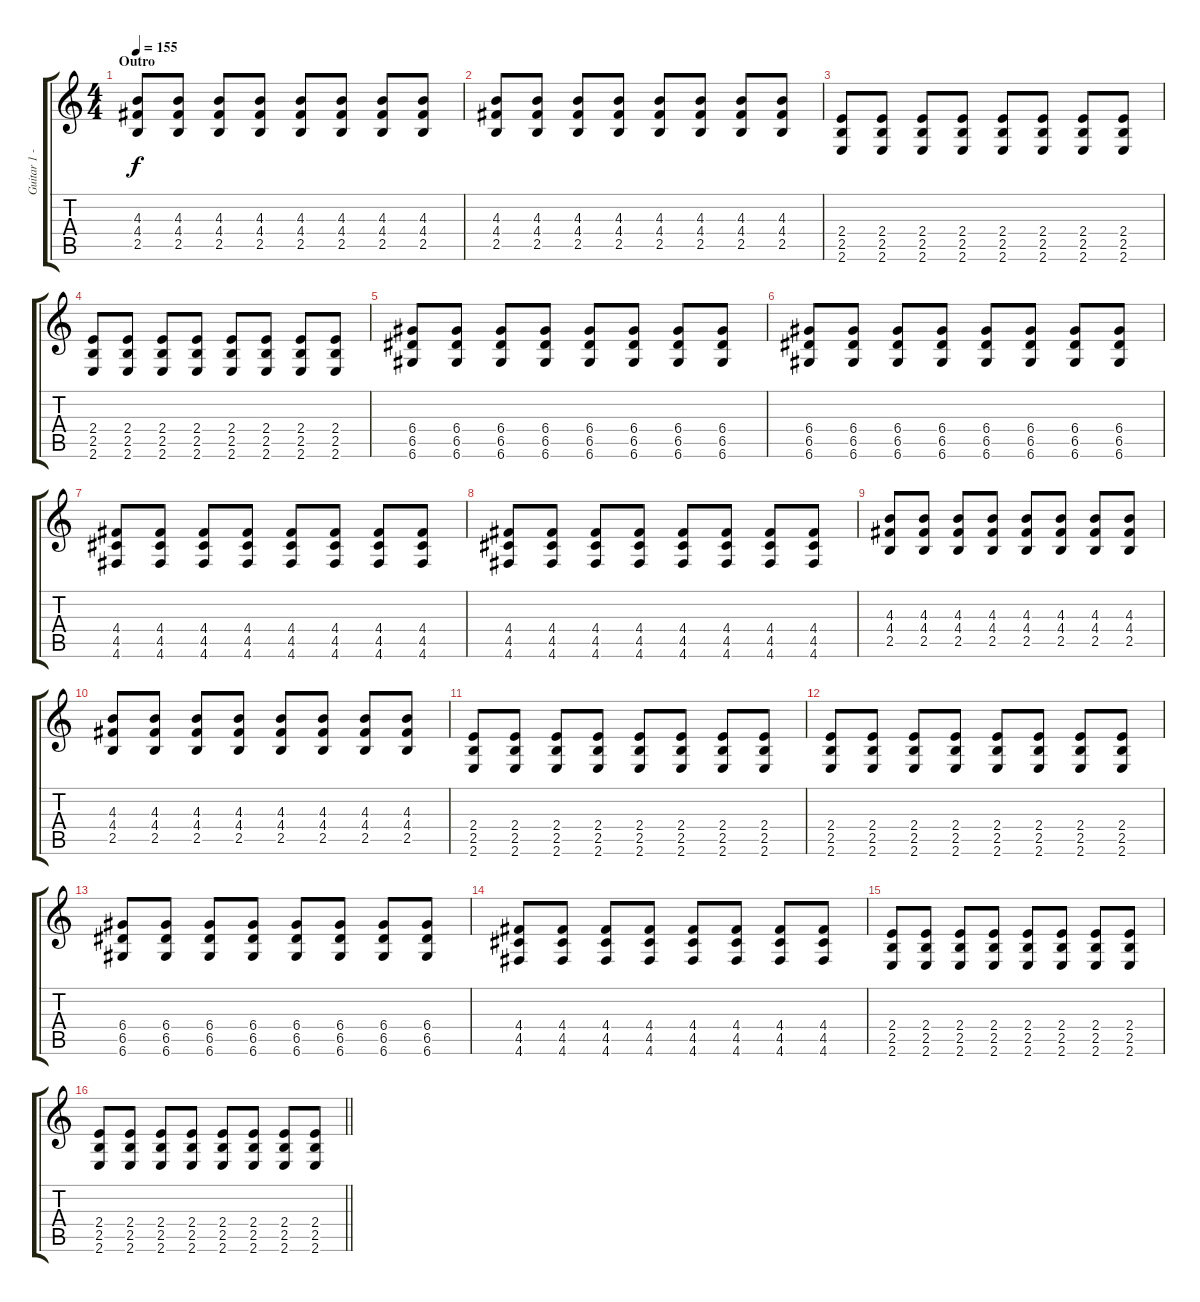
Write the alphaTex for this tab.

\track ("Guitar 1 - Overdrive" "Guitar 1 -") {instrument overdrivenguitar}
\staff {score tabs}
\tuning (E4 B3 G3 D3 A2 D2) {hide}
\ts (4 4)
\section ("" "Outro")
\tempo 155
\clef g2
\ks c
(4.3 4.4 2.5).8{dy f} (4.3 4.4 2.5).8 (4.3 4.4 2.5).8 (4.3 4.4 2.5).8 (4.3 4.4 2.5).8 (4.3 4.4 2.5).8 (4.3 4.4 2.5).8 (4.3 4.4 2.5).8 |
(4.3 4.4 2.5).8 (4.3 4.4 2.5).8 (4.3 4.4 2.5).8 (4.3 4.4 2.5).8 (4.3 4.4 2.5).8 (4.3 4.4 2.5).8 (4.3 4.4 2.5).8 (4.3 4.4 2.5).8 |
(2.4 2.5 2.6).8 (2.4 2.5 2.6).8 (2.4 2.5 2.6).8 (2.4 2.5 2.6).8 (2.4 2.5 2.6).8 (2.4 2.5 2.6).8 (2.4 2.5 2.6).8 (2.4 2.5 2.6).8 |
(2.4 2.5 2.6).8 (2.4 2.5 2.6).8 (2.4 2.5 2.6).8 (2.4 2.5 2.6).8 (2.4 2.5 2.6).8 (2.4 2.5 2.6).8 (2.4 2.5 2.6).8 (2.4 2.5 2.6).8 |
(6.4 6.5 6.6).8 (6.4 6.5 6.6).8 (6.4 6.5 6.6).8 (6.4 6.5 6.6).8 (6.4 6.5 6.6).8 (6.4 6.5 6.6).8 (6.4 6.5 6.6).8 (6.4 6.5 6.6).8 |
(6.4 6.5 6.6).8 (6.4 6.5 6.6).8 (6.4 6.5 6.6).8 (6.4 6.5 6.6).8 (6.4 6.5 6.6).8 (6.4 6.5 6.6).8 (6.4 6.5 6.6).8 (6.4 6.5 6.6).8 |
(4.4 4.5 4.6).8 (4.4 4.5 4.6).8 (4.4 4.5 4.6).8 (4.4 4.5 4.6).8 (4.4 4.5 4.6).8 (4.4 4.5 4.6).8 (4.4 4.5 4.6).8 (4.4 4.5 4.6).8 |
(4.4 4.5 4.6).8 (4.4 4.5 4.6).8 (4.4 4.5 4.6).8 (4.4 4.5 4.6).8 (4.4 4.5 4.6).8 (4.4 4.5 4.6).8 (4.4 4.5 4.6).8 (4.4 4.5 4.6).8 |
(4.3 4.4 2.5).8 (4.3 4.4 2.5).8 (4.3 4.4 2.5).8 (4.3 4.4 2.5).8 (4.3 4.4 2.5).8 (4.3 4.4 2.5).8 (4.3 4.4 2.5).8 (4.3 4.4 2.5).8 |
(4.3 4.4 2.5).8 (4.3 4.4 2.5).8 (4.3 4.4 2.5).8 (4.3 4.4 2.5).8 (4.3 4.4 2.5).8 (4.3 4.4 2.5).8 (4.3 4.4 2.5).8 (4.3 4.4 2.5).8 |
(2.4 2.5 2.6).8 (2.4 2.5 2.6).8 (2.4 2.5 2.6).8 (2.4 2.5 2.6).8 (2.4 2.5 2.6).8 (2.4 2.5 2.6).8 (2.4 2.5 2.6).8 (2.4 2.5 2.6).8 |
(2.4 2.5 2.6).8 (2.4 2.5 2.6).8 (2.4 2.5 2.6).8 (2.4 2.5 2.6).8 (2.4 2.5 2.6).8 (2.4 2.5 2.6).8 (2.4 2.5 2.6).8 (2.4 2.5 2.6).8 |
(6.4 6.5 6.6).8 (6.4 6.5 6.6).8 (6.4 6.5 6.6).8 (6.4 6.5 6.6).8 (6.4 6.5 6.6).8 (6.4 6.5 6.6).8 (6.4 6.5 6.6).8 (6.4 6.5 6.6).8 |
(4.4 4.5 4.6).8 (4.4 4.5 4.6).8 (4.4 4.5 4.6).8 (4.4 4.5 4.6).8 (4.4 4.5 4.6).8 (4.4 4.5 4.6).8 (4.4 4.5 4.6).8 (4.4 4.5 4.6).8 |
(2.4 2.5 2.6).8 (2.4 2.5 2.6).8 (2.4 2.5 2.6).8 (2.4 2.5 2.6).8 (2.4 2.5 2.6).8 (2.4 2.5 2.6).8 (2.4 2.5 2.6).8 (2.4 2.5 2.6).8 |
\barLineRight lightlight
(2.4 2.5 2.6).8 (2.4 2.5 2.6).8 (2.4 2.5 2.6).8 (2.4 2.5 2.6).8 (2.4 2.5 2.6).8 (2.4 2.5 2.6).8 (2.4 2.5 2.6).8 (2.4 2.5 2.6).8
